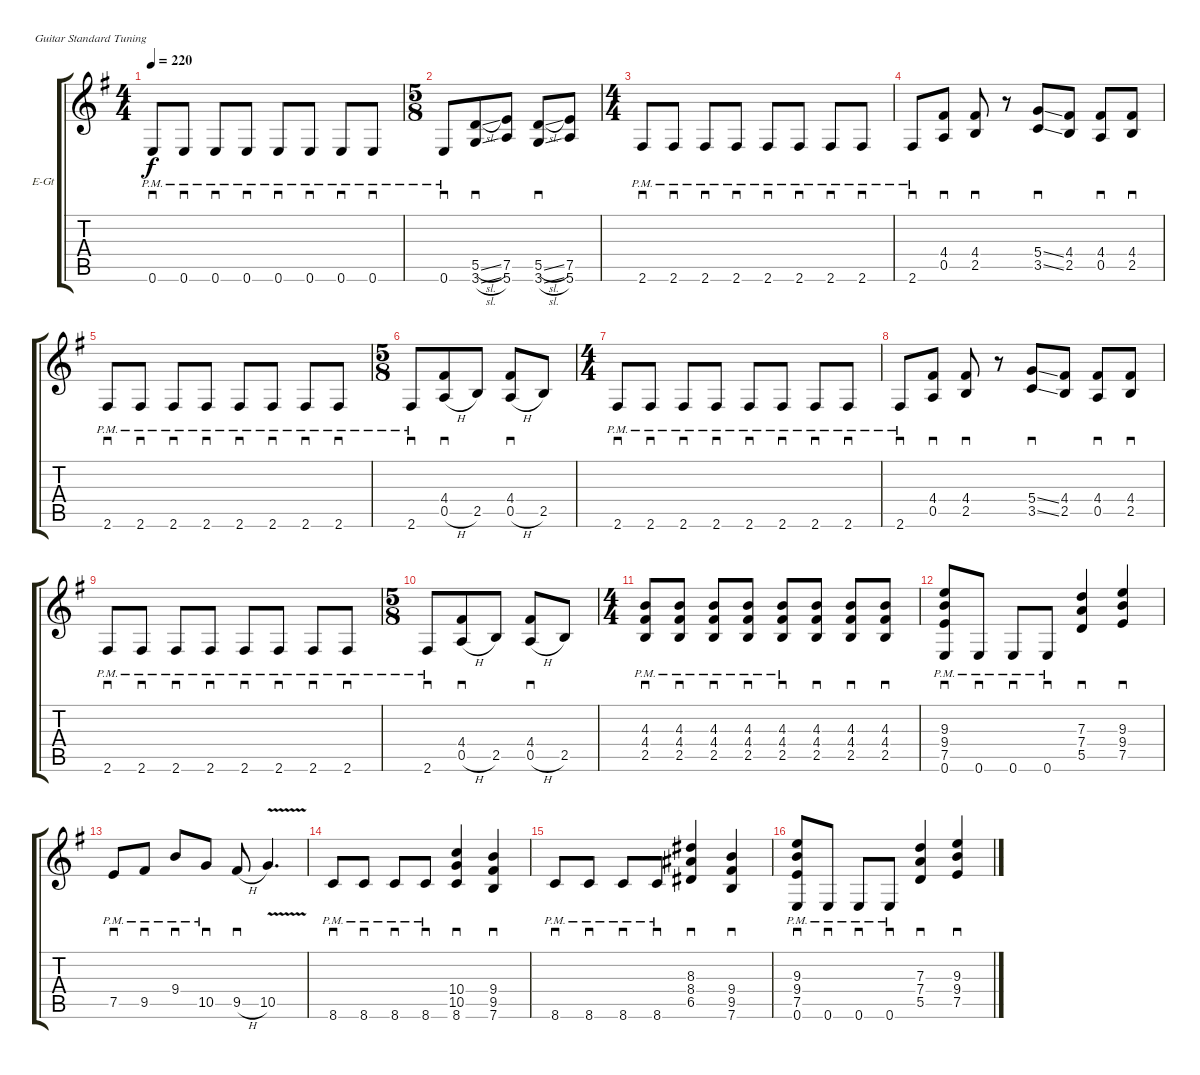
\defaultSystemsLayout 4
\bracketExtendMode groupsimilarinstruments
\firstSystemTrackNameOrientation horizontal
\otherSystemsTrackNameOrientation horizontal
\chordDiagramsInScore
\track ("James H." "E-Gt") {instrument overdrivenguitar}
\staff {score tabs}
\tuning (E4 B3 G3 D3 A2 E2)
\ts (4 4)
\tempo 220
\clef g2
\ks g
0.6{pm}.8{sd dy f} 0.6{pm}.8{sd} 0.6{pm}.8{sd} 0.6{pm}.8{sd} 0.6{pm}.8{sd} 0.6{pm}.8{sd} 0.6{pm}.8{sd} 0.6{pm}.8{sd} |
\ts (5 8)
0.6{pm}.8{sd} (3.6{sl} 5.5{sl}).8{sd} (5.6 7.5).8 (3.6{sl} 5.5{sl}).8{sd} (5.6 7.5).8 |
\ts (4 4)
2.6{pm}.8{sd} 2.6{pm}.8{sd} 2.6{pm}.8{sd} 2.6{pm}.8{sd} 2.6{pm}.8{sd} 2.6{pm}.8{sd} 2.6{pm}.8{sd} 2.6{pm}.8{sd} |
2.6{pm}.8{sd} (0.5 4.4).8{sd} (2.5 4.4).8{sd} r.8 (3.5{ss} 5.4{ss}).8{sd} (4.4 2.5).8 (0.5 4.4).8{sd} (2.5 4.4).8{sd} |
2.6{pm}.8{sd} 2.6{pm}.8{sd} 2.6{pm}.8{sd} 2.6{pm}.8{sd} 2.6{pm}.8{sd} 2.6{pm}.8{sd} 2.6{pm}.8{sd} 2.6{pm}.8{sd} |
\ts (5 8)
2.6{pm}.8{sd} (0.5{h} 4.4).8{sd} 2.5.8 (0.5{h} 4.4).8{sd} 2.5.8 |
\ts (4 4)
2.6{pm}.8{sd} 2.6{pm}.8{sd} 2.6{pm}.8{sd} 2.6{pm}.8{sd} 2.6{pm}.8{sd} 2.6{pm}.8{sd} 2.6{pm}.8{sd} 2.6{pm}.8{sd} |
2.6{pm}.8{sd} (0.5 4.4).8{sd} (2.5 4.4).8{sd} r.8 (3.5{ss} 5.4{ss}).8{sd} (4.4 2.5).8 (0.5 4.4).8{sd} (2.5 4.4).8{sd} |
2.6{pm}.8{sd} 2.6{pm}.8{sd} 2.6{pm}.8{sd} 2.6{pm}.8{sd} 2.6{pm}.8{sd} 2.6{pm}.8{sd} 2.6{pm}.8{sd} 2.6{pm}.8{sd} |
\ts (5 8)
2.6{pm}.8{sd} (0.5{h} 4.4).8{sd} 2.5.8 (0.5{h} 4.4).8{sd} 2.5.8 |
\ts (4 4)
(2.5{pm} 4.4 4.3).8{sd} (2.5{pm} 4.4 4.3).8{sd} (2.5{pm} 4.4 4.3).8{sd} (2.5{pm} 4.4 4.3).8{sd} (2.5{pm} 4.4 4.3).8{sd} (2.5 4.4 4.3).8{sd} (2.5 4.4 4.3).8{sd} (2.5 4.4 4.3).8{sd} |
(0.6{pm} 7.5 9.4 9.3).8{sd} 0.6{pm}.8{sd} 0.6{pm}.8{sd} 0.6{pm}.8{sd} (5.5 7.4 7.3).4{sd} (7.5 9.4 9.3).4{sd} |
7.5{pm}.8{sd} 9.5{pm}.8{sd} 9.4{pm}.8{sd} 10.5{pm}.8{sd} 9.5{h}.8{sd} 10.5{v}.4{d} |
8.6{pm}.8{sd} 8.6{pm}.8{sd} 8.6{pm}.8{sd} 8.6{pm}.8{sd} (8.6 10.5 10.4).4{sd} (7.6 9.5 9.4).4{sd} |
8.6{pm}.8{sd} 8.6{pm}.8{sd} 8.6{pm}.8{sd} 8.6{pm}.8{sd} (6.5 8.4 8.3).4{sd} (7.6 9.5 9.4).4{sd} |
(0.6{pm} 7.5 9.4 9.3).8{sd} 0.6{pm}.8{sd} 0.6{pm}.8{sd} 0.6{pm}.8{sd} (5.5 7.4 7.3).4{sd} (7.5 9.4 9.3).4{sd}
